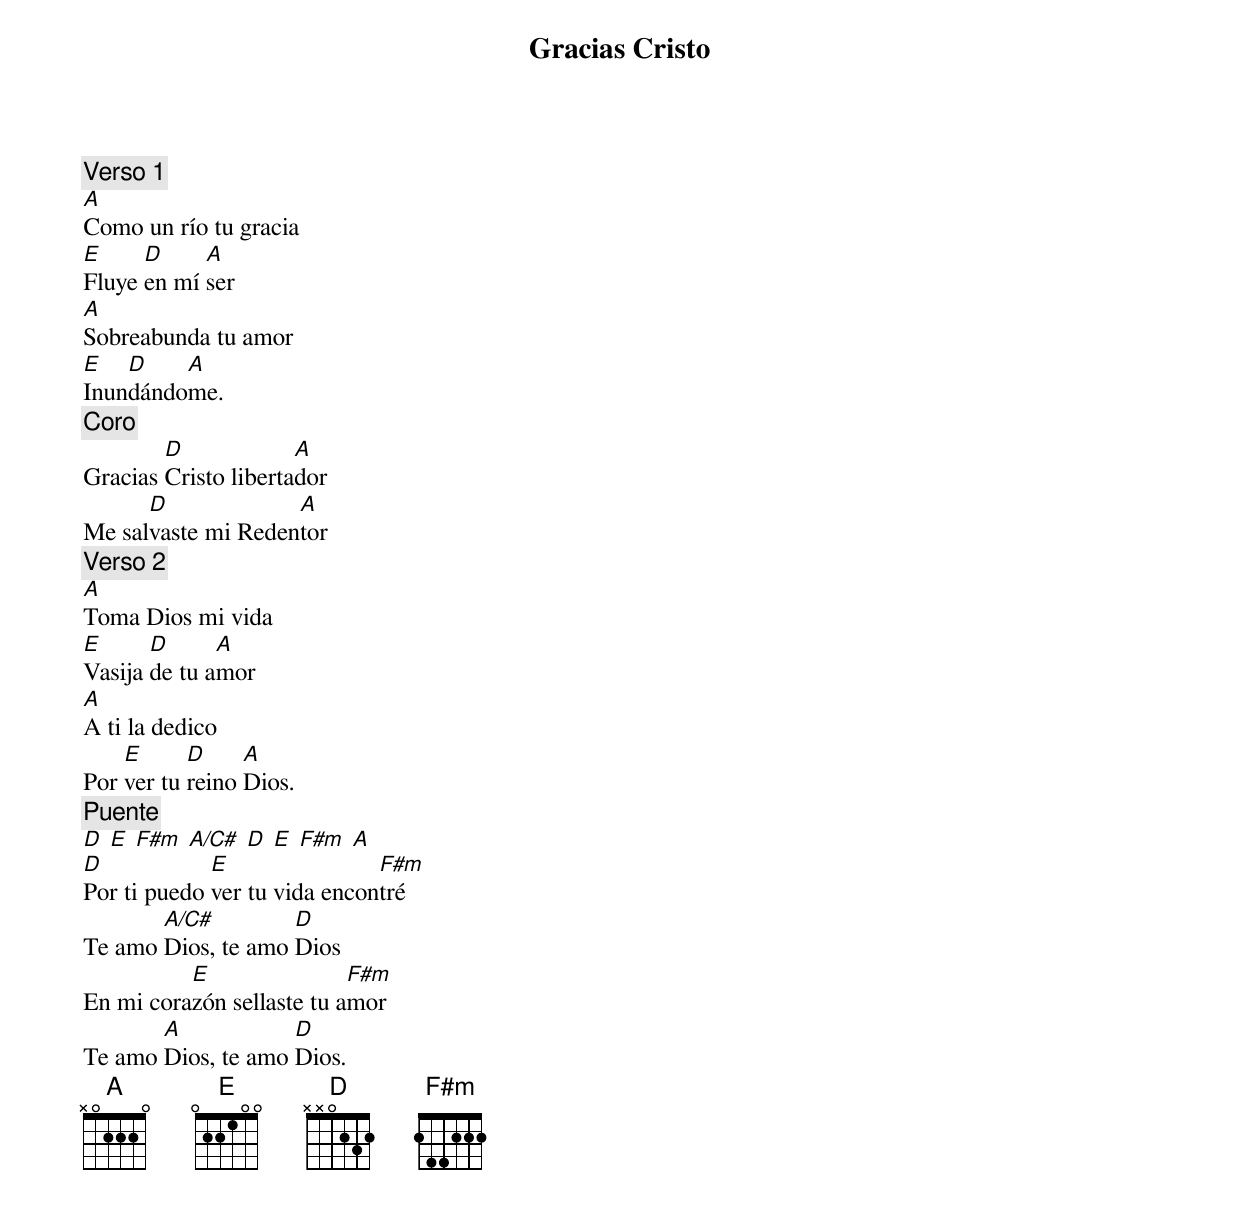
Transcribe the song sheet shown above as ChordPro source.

{title: Gracias Cristo}
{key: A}
{comment: Verso 1}
[A]Como un río tu gracia
[E]Fluye [D]en mí [A]ser
[A]Sobreabunda tu amor
[E]Inun[D]dándo[A]me.
{comment: Coro}
Gracias [D]Cristo liberta[A]dor
Me sal[D]vaste mi Reden[A]tor
{comment: Verso 2}
[A]Toma Dios mi vida
[E]Vasija [D]de tu a[A]mor
[A]A ti la dedico
Por [E]ver tu [D]reino [A]Dios.
{comment: Puente}
[D] [E] [F#m] [A/C#] [D] [E] [F#m] [A]
[D]Por ti puedo [E]ver tu vida encon[F#m]tré
Te amo [A/C#]Dios, te amo [D]Dios
En mi cora[E]zón sellaste tu a[F#m]mor
Te amo [A]Dios, te amo [D]Dios.
